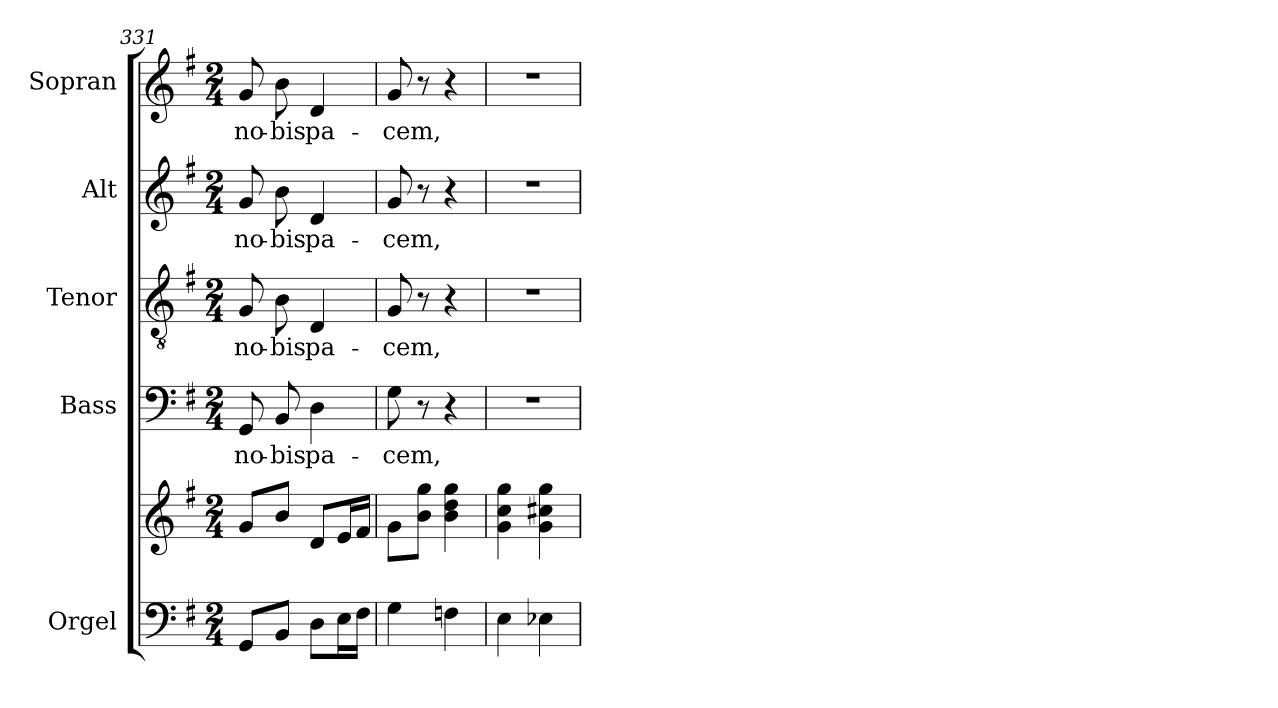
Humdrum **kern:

**kern	**kern	**kern	**text	**kern	**text	**kern	**text	**kern	**text
*part5	*part5	*part4	*part4	*part3	*part3	*part2	*part2	*part1	*part1
*staff6	*staff5	*staff4	*staff4	*staff3	*staff3	*staff2	*staff2	*staff1	*staff1
*I"Orgel	*	*I"Bass	*	*I"Tenor	*	*I"Alt	*	*I"Sopran	*
*I'Org.	*	*I'B.	*	*I'T.	*	*I'A.	*	*I'S.	*
*clefF4	*clefG2	*clefF4	*	*clefGv2	*	*clefG2	*	*clefG2	*
*k[f#]	*k[f#]	*k[f#]	*	*k[f#]	*	*k[f#]	*	*k[f#]	*
*G:	*G:	*G:	*	*G:	*	*G:	*	*G:	*
*M2/4	*M2/4	*M2/4	*	*M2/4	*	*M2/4	*	*M2/4	*
=331	=331	=331	=331	=331	=331	=331	=331	=331	=331
!	!	!	!LO:LY:b	!	!LO:LY:b	!	!LO:LY:b	!	!LO:LY:b
8GG/L	8g/L	8GG/	no-	8G/	no-	8g/	no-	8g/	no-
!	!	!	!LO:LY:b	!	!LO:LY:b	!	!LO:LY:b	!	!LO:LY:b
8BB/J	8b/J	8BB/	-bis	8B\	-bis	8b\	-bis	8b\	-bis
!	!	!	!LO:LY:b	!	!LO:LY:b	!	!LO:LY:b	!	!LO:LY:b
8D\L	8d/L	4D\	pa-	4D/	pa-	4d/	pa-	4d/	pa-
16E\L	16e/L	.	.	.	.	.	.	.	.
16F#\JJ	16f#/JJ	.	.	.	.	.	.	.	.
!!LO:LB:g=z
=332	=332	=332	=332	=332	=332	=332	=332	=332	=332
!	!	!	!LO:LY:b	!	!LO:LY:b	!	!LO:LY:b	!	!LO:LY:b
4G\	8g\L	8G\	-cem,	8G/	-cem,	8g/	-cem,	8g/	-cem,
.	8b\ 8gg\J	8r	.	8r	.	8r	.	8r	.
4Fn\	4b\ 4dd\ 4gg\	4r	.	4r	.	4r	.	4r	.
=333	=333	=333	=333	=333	=333	=333	=333	=333	=333
4E\	4g\ 4cc\ 4gg\	2r	.	2r	.	2r	.	2r	.
4E-X\	4g\ 4cc#X\ 4gg\	.	.	.	.	.	.	.	.
=	=	=	=	=	=	=	=	=	=
*-	*-	*-	*-	*-	*-	*-	*-	*-	*-
